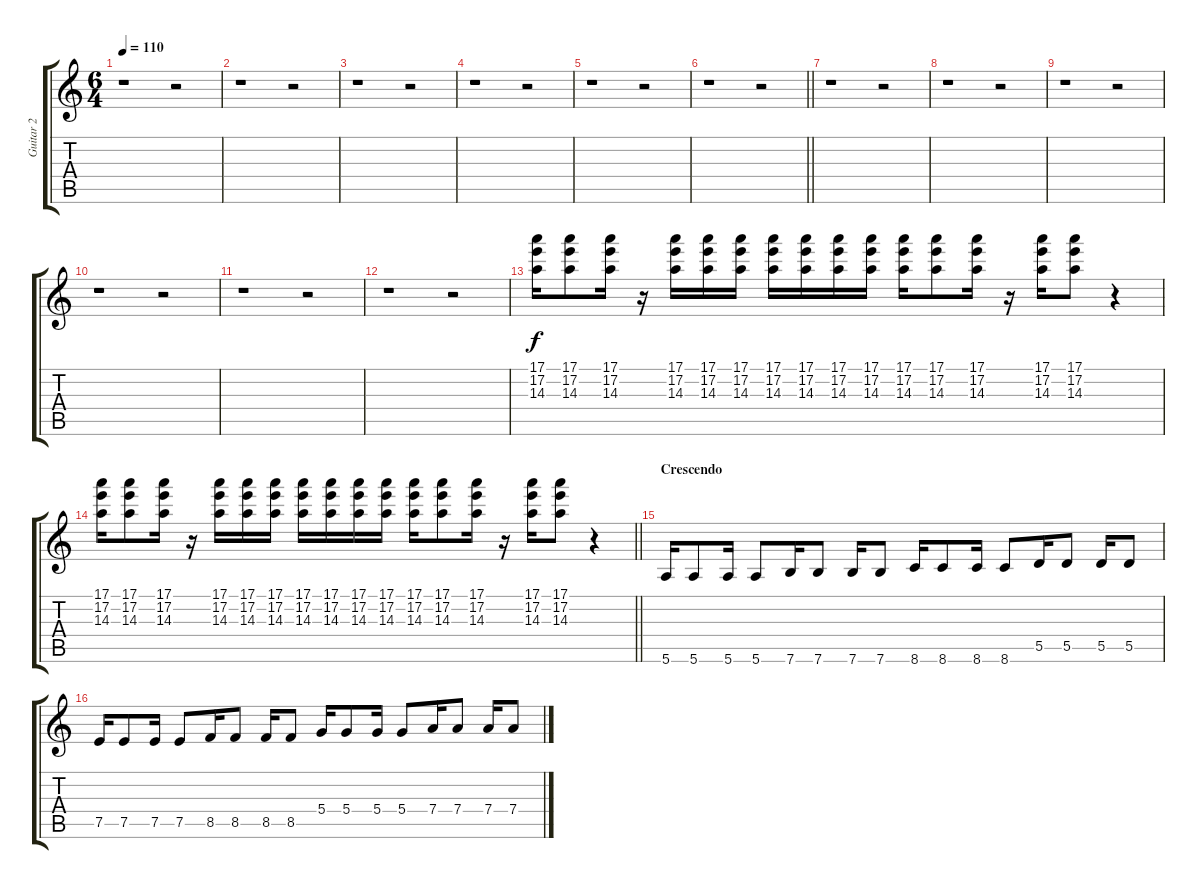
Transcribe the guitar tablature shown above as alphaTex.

\track ("Guitar 2" "Guitar 2") {instrument overdrivenguitar}
\staff {score tabs}
\tuning (E4 B3 G3 D3 A2 E2) {hide}
\ts (6 4)
\tempo 110
\clef g2
\ks c
r.1{dy f} r.2 |
r.1 r.2 |
r.1 r.2 |
r.1 r.2 |
r.1 r.2 |
\barLineRight lightlight
r.1 r.2 |
r.1 r.2 |
r.1 r.2 |
r.1 r.2 |
r.1 r.2 |
r.1 r.2 |
r.1 r.2 |
(17.1 17.2 14.3).16 (17.1 17.2 14.3).8 (17.1 17.2 14.3).16 r.16 (17.1 17.2 14.3).16 (17.1 17.2 14.3).16 (17.1 17.2 14.3).16 (17.1 17.2 14.3).16 (17.1 17.2 14.3).16 (17.1 17.2 14.3).16 (17.1 17.2 14.3).16 (17.1 17.2 14.3).16 (17.1 17.2 14.3).8 (17.1 17.2 14.3).16 r.16 (17.1 17.2 14.3).16 (17.1 17.2 14.3).8 r.4 |
\barLineRight lightlight
(17.1 17.2 14.3).16 (17.1 17.2 14.3).8 (17.1 17.2 14.3).16 r.16 (17.1 17.2 14.3).16 (17.1 17.2 14.3).16 (17.1 17.2 14.3).16 (17.1 17.2 14.3).16 (17.1 17.2 14.3).16 (17.1 17.2 14.3).16 (17.1 17.2 14.3).16 (17.1 17.2 14.3).16 (17.1 17.2 14.3).8 (17.1 17.2 14.3).16 r.16 (17.1 17.2 14.3).16 (17.1 17.2 14.3).8 r.4 |
\section ("" "Crescendo")
5.6.16 5.6.8 5.6.16 5.6.8 7.6.16 7.6.8 7.6.16 7.6.8 8.6.16 8.6.8 8.6.16 8.6.8 5.5.16 5.5.8 5.5.16 5.5.8 |
7.5.16 7.5.8 7.5.16 7.5.8 8.5.16 8.5.8 8.5.16 8.5.8 5.4.16 5.4.8 5.4.16 5.4.8 7.4.16 7.4.8 7.4.16 7.4.8
